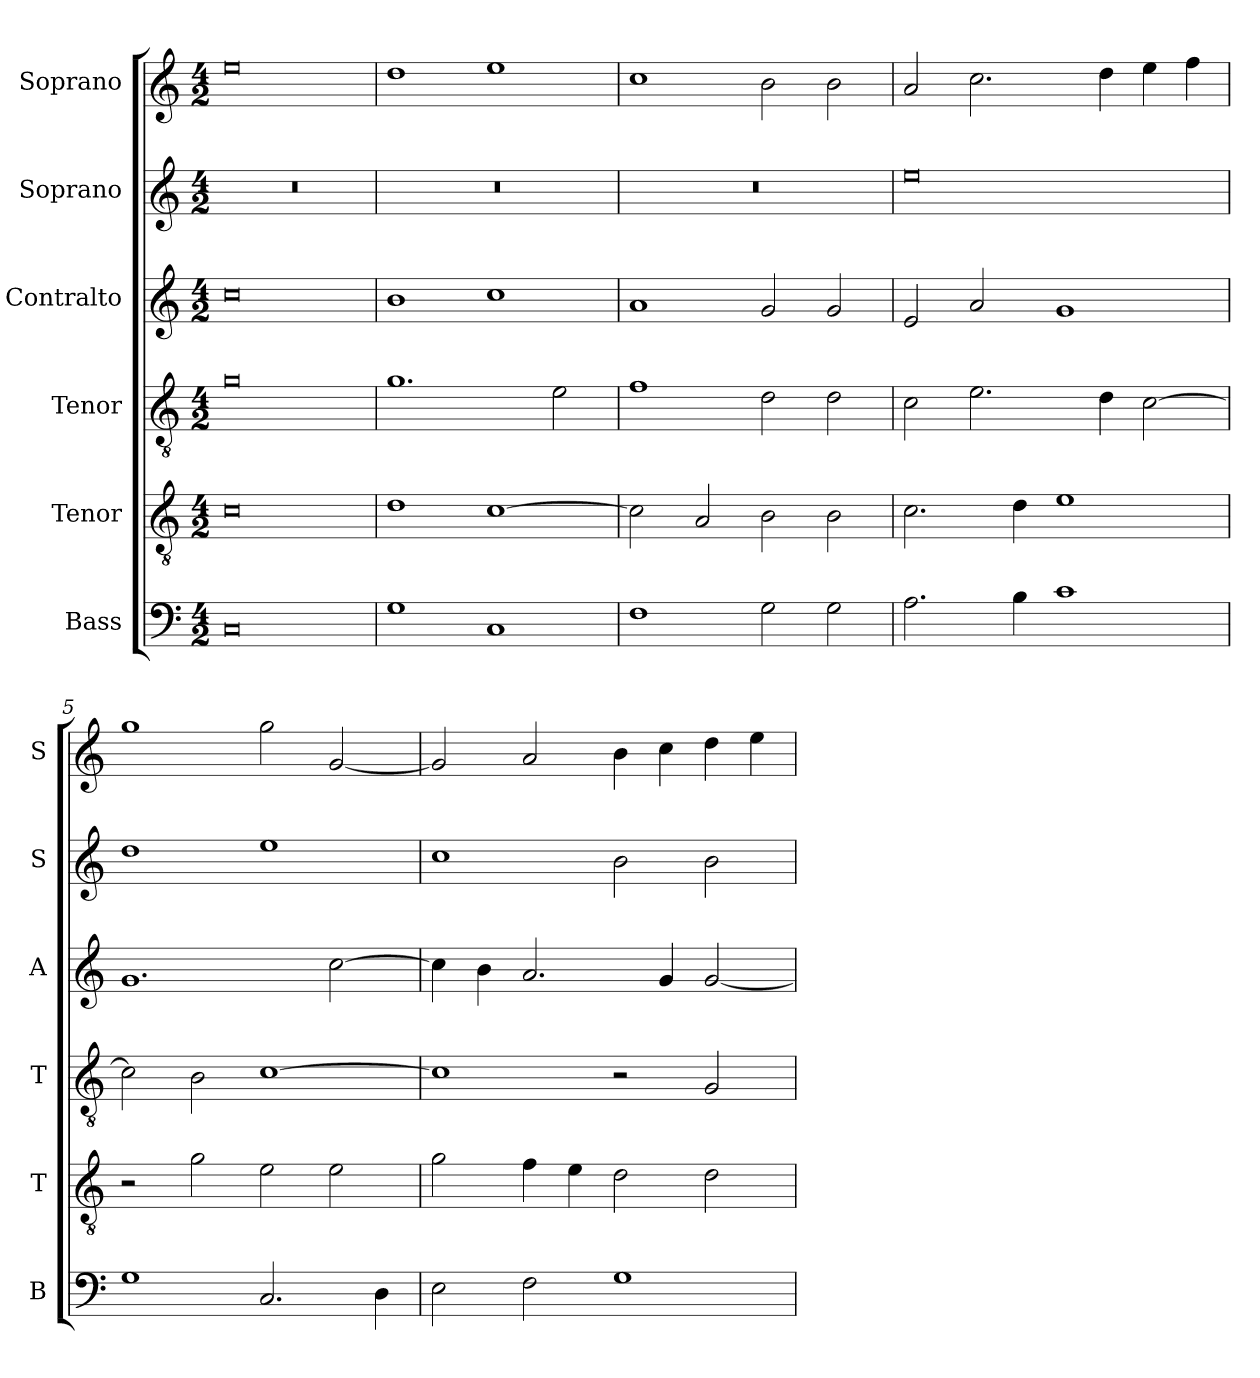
**kern	**kern	**kern	**kern	**kern	**kern
*part6	*part5	*part4	*part3	*part2	*part1
*staff6	*staff5	*staff4	*staff3	*staff2	*staff1
*I"Bass	*I"Tenor	*I"Tenor	*I"Contralto	*I"Soprano	*I"Soprano
*I'B	*I'T	*I'T	*I'A	*I'S	*I'S
*clefF4	*clefGv2	*clefGv2	*clefG2	*clefG2	*clefG2
*k[]	*k[]	*k[]	*k[]	*k[]	*k[]
*G:mix	*G:mix	*G:mix	*G:mix	*G:mix	*G:mix
*M4/2	*M4/2	*M4/2	*M4/2	*M4/2	*M4/2
=1	=1	=1	=1	=1	=1
0C	0c	0g	0cc	0r	0ee
=2	=2	=2	=2	=2	=2
1G	1d	1.g	1b	0r	1dd
1C	[1c	.	1cc	.	1ee
.	.	2e	.	.	.
=3	=3	=3	=3	=3	=3
1F	2c]	1f	1a	0r	1cc
.	2A	.	.	.	.
2G	2B	2d	2g	.	2b
2G	2B	2d	2g	.	2b
=4	=4	=4	=4	=4	=4
2.A	2.c	2c	2e	0ee	2a
.	.	2.e	2a	.	2.cc
4B	4d	.	.	.	.
1c	1e	.	1g	.	.
.	.	4d	.	.	4dd
.	.	[2c	.	.	4ee
.	.	.	.	.	4ff
=5	=5	=5	=5	=5	=5
1G	2r	2c]	1.g	1dd	1gg
.	2g	2B	.	.	.
2.C	2e	[1c	.	1ee	2gg
.	2e	.	[2cc	.	[2g
4D	.	.	.	.	.
=6	=6	=6	=6	=6	=6
2E	2g	1c]	4cc]	1cc	2g]
.	.	.	4b	.	.
2F	4f	.	2.a	.	2a
.	4e	.	.	.	.
1G	2d	2r	.	2b	4b
.	.	.	4g	.	4cc
.	2d	2G	[2g	2b	4dd
.	.	.	.	.	4ee
=	=	=	=	=	=
*-	*-	*-	*-	*-	*-
